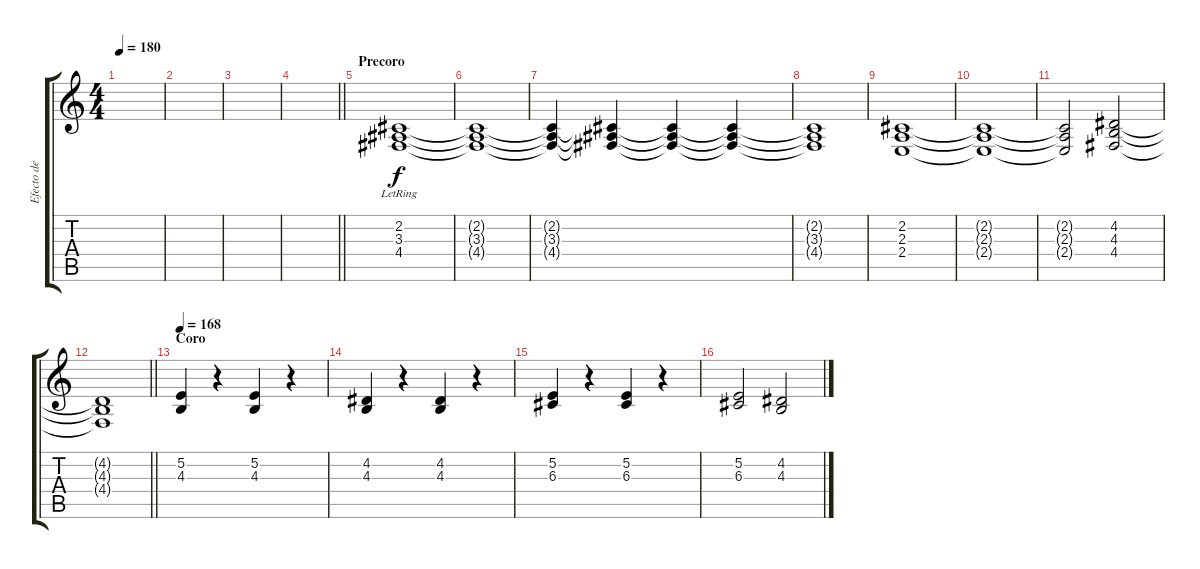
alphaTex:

\track ("Efecto de Violin" "Efecto de ") {instrument stringensemble1}
\staff {score tabs}
\tuning (E4 B3 G3 D3 A2 E2) {hide}
\ts (4 4)
\tempo 180
\clef g2
\ks c
|
|
|
\barLineRight lightlight
|
\section ("" "Precoro")
(2.2{lr} 3.3{lr} 4.4{lr}).1 |
(2.2{t} 3.3{t} 4.4{t}).1 |
(2.2{t} 3.3{t} 4.4{t}).4 (2.2{t} 3.3{t} 4.4{t}).4 (2.2{t} 3.3{t} 4.4{t}).4 (2.2{t} 3.3{t} 4.4{t}).4 |
(2.2{t} 3.3{t} 4.4{t}).1 |
(2.2 2.3 2.4).1 |
(2.2{t} 2.3{t} 2.4{t}).1 |
(2.2{t} 2.3{t} 2.4{t}).2 (4.2 4.3 4.4).2 |
\barLineRight lightlight
(4.2{t} 4.3{t} 4.4{t}).1 |
\section ("" "Coro")
\tempo 168
(5.2 4.3).4 r.4 (5.2 4.3).4 r.4 |
(4.2 4.3).4 r.4 (4.2 4.3).4 r.4 |
(5.2 6.3).4 r.4 (5.2 6.3).4 r.4 |
(5.2 6.3).2 (4.2 4.3).2
